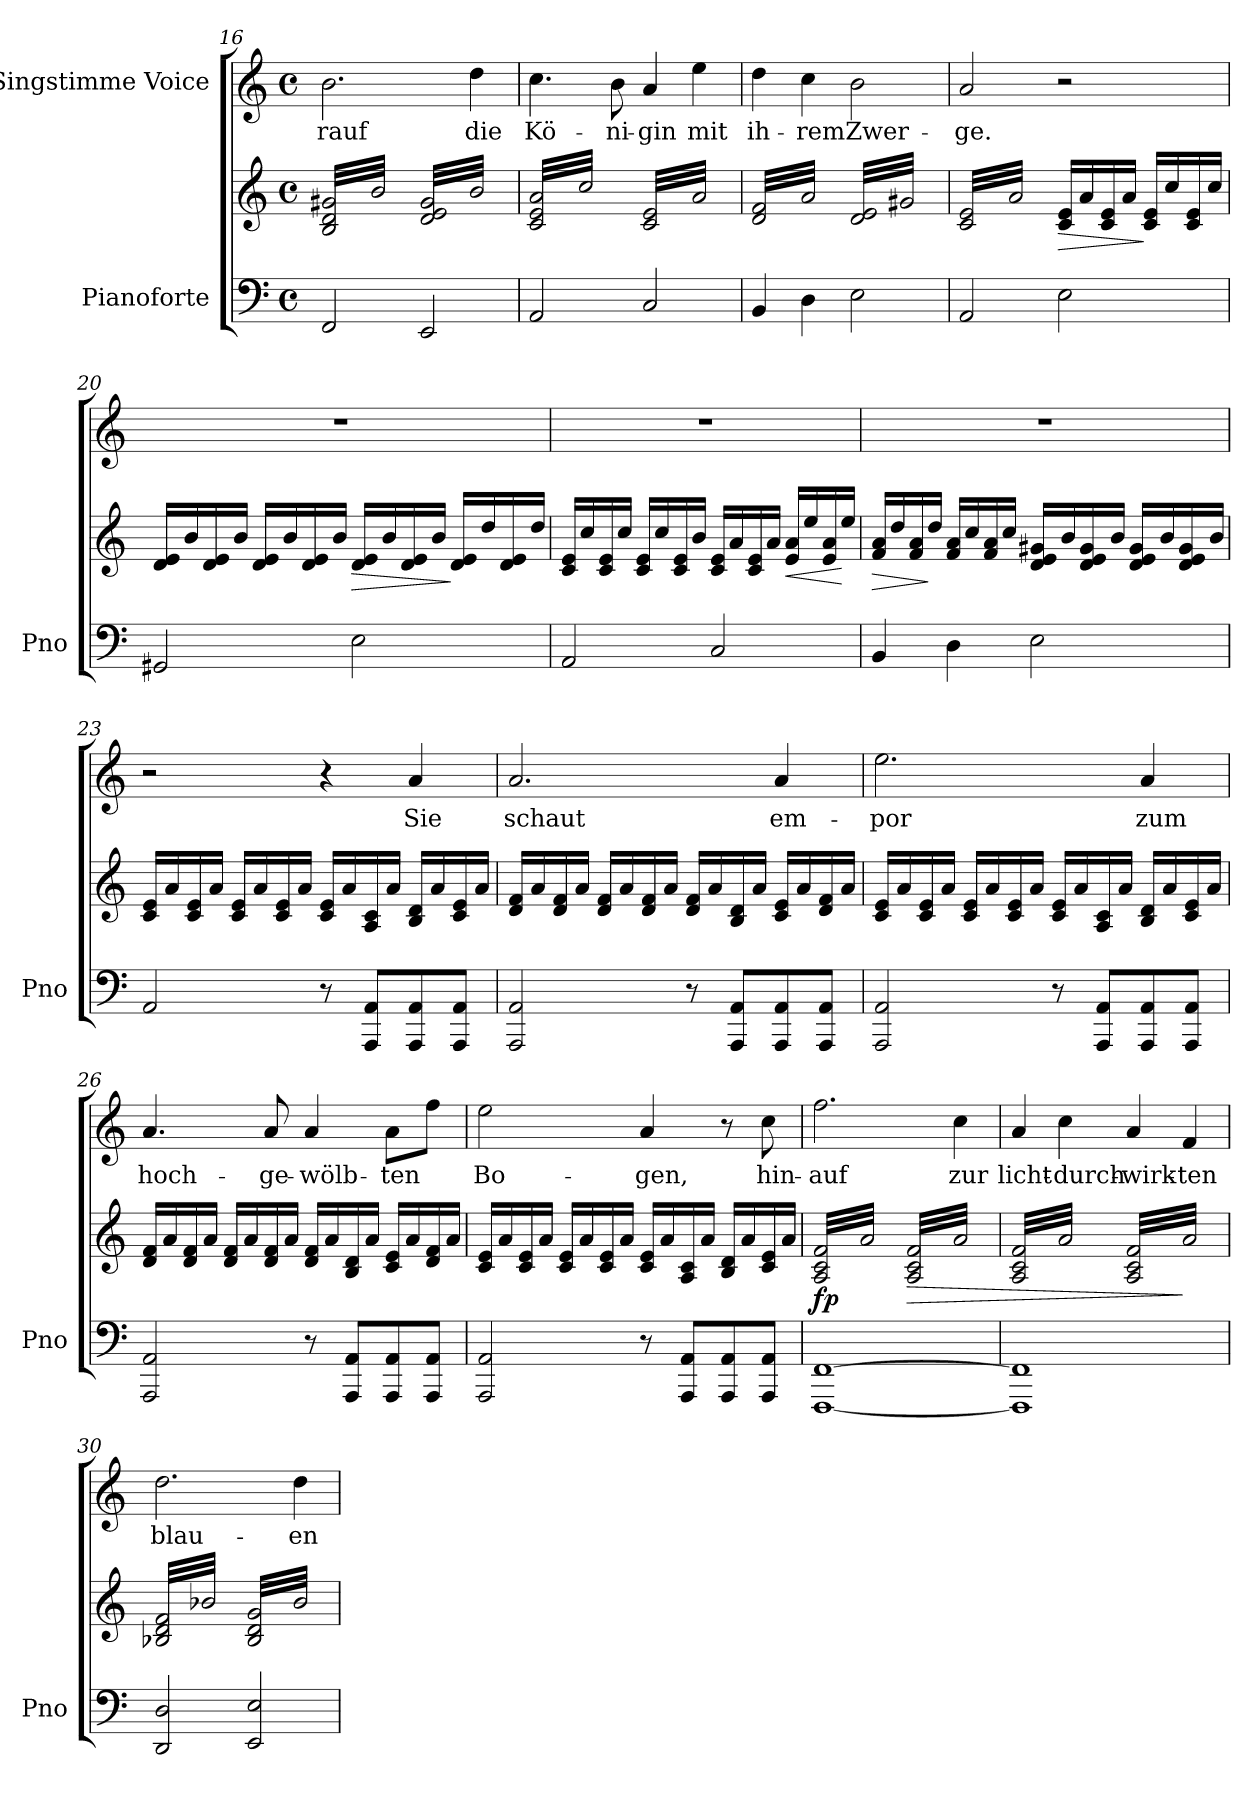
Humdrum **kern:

**kern	**kern	**dynam	**kern	**text
*part2	*part2	*part2	*part1	*part1
*staff3	*staff2	*staff2/3	*staff1	*staff1
*I"Pianoforte	*	*	*I"Singstimme Voice	*
*I'Pno	*	*	*	*
*clefF4	*clefG2	*	*clefG2	*
*k[]	*k[]	*	*k[]	*
*M4/4	*M4/4	*	*M4/4	*
*met(c)	*met(c)	*	*met(c)	*
=16	=16	=16	=16	=16
!	!	!	!	!LO:LY:b
*	*tremolo	*	*	*
2FF/	32B/ 32d/ 32g#X/LLL	.	2.b\	-rauf
.	32b/	.	.	.
.	32B/ 32d/ 32g#X/	.	.	.
.	32b/	.	.	.
.	32B/ 32d/ 32g#X/	.	.	.
.	32b/	.	.	.
.	32B/ 32d/ 32g#X/	.	.	.
.	32b/	.	.	.
.	32B/ 32d/ 32g#X/	.	.	.
.	32b/	.	.	.
.	32B/ 32d/ 32g#X/	.	.	.
.	32b/	.	.	.
.	32B/ 32d/ 32g#X/	.	.	.
.	32b/	.	.	.
.	32B/ 32d/ 32g#X/	.	.	.
.	32b/JJJ	.	.	.
2EE/	32d/ 32e/ 32g#/LLL	.	.	.
.	32b/	.	.	.
.	32d/ 32e/ 32g#/	.	.	.
.	32b/	.	.	.
.	32d/ 32e/ 32g#/	.	.	.
.	32b/	.	.	.
.	32d/ 32e/ 32g#/	.	.	.
.	32b/	.	.	.
!	!	!	!	!LO:LY:b
.	32d/ 32e/ 32g#/	.	4dd\	die
.	32b/	.	.	.
.	32d/ 32e/ 32g#/	.	.	.
.	32b/	.	.	.
.	32d/ 32e/ 32g#/	.	.	.
.	32b/	.	.	.
.	32d/ 32e/ 32g#/	.	.	.
.	32b/JJJ	.	.	.
=17	=17	=17	=17	=17
!	!	!	!	!LO:LY:b
2AA/	32c/ 32e/ 32a/LLL	.	4.cc\	Kö-
.	32cc/	.	.	.
.	32c/ 32e/ 32a/	.	.	.
.	32cc/	.	.	.
.	32c/ 32e/ 32a/	.	.	.
.	32cc/	.	.	.
.	32c/ 32e/ 32a/	.	.	.
.	32cc/	.	.	.
.	32c/ 32e/ 32a/	.	.	.
.	32cc/	.	.	.
.	32c/ 32e/ 32a/	.	.	.
.	32cc/	.	.	.
!	!	!	!	!LO:LY:b
.	32c/ 32e/ 32a/	.	8b\	-ni-
.	32cc/	.	.	.
.	32c/ 32e/ 32a/	.	.	.
.	32cc/JJJ	.	.	.
!	!	!	!	!LO:LY:b
2C/	32c/ 32e/LLL	.	4a/	-gin
.	32a/	.	.	.
.	32c/ 32e/	.	.	.
.	32a/	.	.	.
.	32c/ 32e/	.	.	.
.	32a/	.	.	.
.	32c/ 32e/	.	.	.
.	32a/	.	.	.
!	!	!	!	!LO:LY:b
.	32c/ 32e/	.	4ee\	mit
.	32a/	.	.	.
.	32c/ 32e/	.	.	.
.	32a/	.	.	.
.	32c/ 32e/	.	.	.
.	32a/	.	.	.
.	32c/ 32e/	.	.	.
.	32a/JJJ	.	.	.
!!LO:LB:g=z
=18	=18	=18	=18	=18
!	!	!	!	!LO:LY:b
4BB/	32d/ 32f/LLL	.	4dd\	ih-
.	32a/	.	.	.
.	32d/ 32f/	.	.	.
.	32a/	.	.	.
.	32d/ 32f/	.	.	.
.	32a/	.	.	.
.	32d/ 32f/	.	.	.
.	32a/	.	.	.
!	!	!	!	!LO:LY:b
4D\	32d/ 32f/	.	4cc\	-rem
.	32a/	.	.	.
.	32d/ 32f/	.	.	.
.	32a/	.	.	.
.	32d/ 32f/	.	.	.
.	32a/	.	.	.
.	32d/ 32f/	.	.	.
.	32a/JJJ	.	.	.
!	!	!	!	!LO:LY:b
2E\	32d/ 32e/LLL	.	2b\	Zwer-
.	32g#X/	.	.	.
.	32d/ 32e/	.	.	.
.	32g#X/	.	.	.
.	32d/ 32e/	.	.	.
.	32g#X/	.	.	.
.	32d/ 32e/	.	.	.
.	32g#X/	.	.	.
.	32d/ 32e/	.	.	.
.	32g#X/	.	.	.
.	32d/ 32e/	.	.	.
.	32g#X/	.	.	.
.	32d/ 32e/	.	.	.
.	32g#X/	.	.	.
.	32d/ 32e/	.	.	.
.	32g#X/JJJ	.	.	.
=19	=19	=19	=19	=19
!	!	!	!	!LO:LY:b
2AA/	32c/ 32e/LLL	.	2a/	-ge.
.	32a/	.	.	.
.	32c/ 32e/	.	.	.
.	32a/	.	.	.
.	32c/ 32e/	.	.	.
.	32a/	.	.	.
.	32c/ 32e/	.	.	.
.	32a/	.	.	.
.	32c/ 32e/	.	.	.
.	32a/	.	.	.
.	32c/ 32e/	.	.	.
.	32a/	.	.	.
.	32c/ 32e/	.	.	.
.	32a/	.	.	.
.	32c/ 32e/	.	.	.
.	32a/JJJ	.	.	.
*	*Xtremolo	*	*	*
!	!	!LO:HP:b	!	!
2E\	16c/ 16e/LL	>	2r	.
.	.	.	.	.
.	16a/	.	.	.
.	.	.	.	.
.	16c/ 16e/	.	.	.
.	.	.	.	.
.	16a/JJ	.	.	.
.	.	.	.	.
.	16c/ 16e/LL	]	.	.
.	16cc/	.	.	.
.	16c/ 16e/	.	.	.
.	16cc/JJ	.	.	.
=20	=20	=20	=20	=20
2GG#X/	16d/ 16e/LL	.	1r	.
.	16b/	.	.	.
.	16d/ 16e/	.	.	.
.	16b/JJ	.	.	.
.	16d/ 16e/LL	.	.	.
.	16b/	.	.	.
.	16d/ 16e/	.	.	.
.	16b/JJ	.	.	.
!	!	!LO:HP:b	!	!
2E\	16d/ 16e/LL	>	.	.
.	16b/	.	.	.
.	16d/ 16e/	.	.	.
.	16b/JJ	.	.	.
.	16d/ 16e/LL	]	.	.
.	16dd/	.	.	.
.	16d/ 16e/	.	.	.
.	16dd/JJ	.	.	.
!!LO:LB:g=z
=21	=21	=21	=21	=21
2AA/	16c/ 16e/LL	.	1r	.
.	16cc/	.	.	.
.	16c/ 16e/	.	.	.
.	16cc/JJ	.	.	.
.	16c/ 16e/LL	.	.	.
.	16cc/	.	.	.
.	16c/ 16e/	.	.	.
.	16b/JJ	.	.	.
2C/	16c/ 16e/LL	.	.	.
.	16a/	.	.	.
.	16c/ 16e/	.	.	.
.	16a/JJ	.	.	.
!	!	!LO:HP:b	!	!
.	16e/ 16a/LL	<	.	.
.	16ee/	.	.	.
.	16e/ 16a/	.	.	.
.	16ee/JJ	[	.	.
!!LO:LB:g=z
=22	=22	=22	=22	=22
!	!	!LO:HP:b	!	!
4BB/	16f/ 16a/LL	>	1r	.
.	16dd/	.	.	.
.	16f/ 16a/	.	.	.
.	16dd/JJ	]	.	.
4D\	16f/ 16a/LL	.	.	.
.	16cc/	.	.	.
.	16f/ 16a/	.	.	.
.	16cc/JJ	.	.	.
2E\	16d/ 16e/ 16g#X/LL	.	.	.
.	16b/	.	.	.
.	16d/ 16e/ 16g#/	.	.	.
.	16b/JJ	.	.	.
.	16d/ 16e/ 16g#/LL	.	.	.
.	16b/	.	.	.
.	16d/ 16e/ 16g#/	.	.	.
.	16b/JJ	.	.	.
=23	=23	=23	=23	=23
2AA/	16c/ 16e/LL	.	2r	.
.	16a/	.	.	.
.	16c/ 16e/	.	.	.
.	16a/JJ	.	.	.
.	16c/ 16e/LL	.	.	.
.	16a/	.	.	.
.	16c/ 16e/	.	.	.
.	16a/JJ	.	.	.
8r	16c/ 16e/LL	.	4r	.
.	16a/	.	.	.
8AAA/ 8AA/L	16A/ 16c/	.	.	.
.	16a/JJ	.	.	.
!	!	!	!	!LO:LY:b
8AAA/ 8AA/	16B/ 16d/LL	.	4a/	Sie
.	16a/	.	.	.
8AAA/ 8AA/J	16c/ 16e/	.	.	.
.	16a/JJ	.	.	.
!!LO:LB:g=z
=24	=24	=24	=24	=24
!	!	!	!	!LO:LY:b
2AAA/ 2AA/	16d/ 16f/LL	.	2.a/	schaut
.	16a/	.	.	.
.	16d/ 16f/	.	.	.
.	16a/JJ	.	.	.
.	16d/ 16f/LL	.	.	.
.	16a/	.	.	.
.	16d/ 16f/	.	.	.
.	16a/JJ	.	.	.
8r	16d/ 16f/LL	.	.	.
.	16a/	.	.	.
8AAA/ 8AA/L	16B/ 16d/	.	.	.
.	16a/JJ	.	.	.
!	!	!	!	!LO:LY:b
8AAA/ 8AA/	16c/ 16e/LL	.	4a/	em-
.	16a/	.	.	.
8AAA/ 8AA/J	16d/ 16f/	.	.	.
.	16a/JJ	.	.	.
!!LO:PB:g=z
=25	=25	=25	=25	=25
!	!	!	!	!LO:LY:b
2AAA/ 2AA/	16c/ 16e/LL	.	2.ee\	-por
.	16a/	.	.	.
.	16c/ 16e/	.	.	.
.	16a/JJ	.	.	.
.	16c/ 16e/LL	.	.	.
.	16a/	.	.	.
.	16c/ 16e/	.	.	.
.	16a/JJ	.	.	.
8r	16c/ 16e/LL	.	.	.
.	16a/	.	.	.
8AAA/ 8AA/L	16A/ 16c/	.	.	.
.	16a/JJ	.	.	.
!	!	!	!	!LO:LY:b
8AAA/ 8AA/	16B/ 16d/LL	.	4a/	zum
.	16a/	.	.	.
8AAA/ 8AA/J	16c/ 16e/	.	.	.
.	16a/JJ	.	.	.
=26	=26	=26	=26	=26
!	!	!	!	!LO:LY:b
2AAA/ 2AA/	16d/ 16f/LL	.	4.a/	hoch-
.	16a/	.	.	.
.	16d/ 16f/	.	.	.
.	16a/JJ	.	.	.
.	16d/ 16f/LL	.	.	.
.	16a/	.	.	.
!	!	!	!	!LO:LY:b
.	16d/ 16f/	.	8a/	-ge-
.	16a/JJ	.	.	.
!	!	!	!	!LO:LY:b
8r	16d/ 16f/LL	.	4a/	-wölb-
.	16a/	.	.	.
8AAA/ 8AA/L	16B/ 16d/	.	.	.
.	16a/JJ	.	.	.
!	!	!	!	!LO:LY:b
8AAA/ 8AA/	16c/ 16e/LL	.	8a\L	-ten
.	16a/	.	.	.
8AAA/ 8AA/J	16d/ 16f/	.	8ff\J	.
.	16a/JJ	.	.	.
!!LO:LB:g=z
=27	=27	=27	=27	=27
!	!	!	!	!LO:LY:b
2AAA/ 2AA/	16c/ 16e/LL	.	2ee\	Bo-
.	16a/	.	.	.
.	16c/ 16e/	.	.	.
.	16a/JJ	.	.	.
.	16c/ 16e/LL	.	.	.
.	16a/	.	.	.
.	16c/ 16e/	.	.	.
.	16a/JJ	.	.	.
!	!	!	!	!LO:LY:b
8r	16c/ 16e/LL	.	4a/	-gen,
.	16a/	.	.	.
8AAA/ 8AA/L	16A/ 16c/	.	.	.
.	16a/JJ	.	.	.
8AAA/ 8AA/	16B/ 16d/LL	.	8r	.
.	16a/	.	.	.
!	!	!	!	!LO:LY:b
8AAA/ 8AA/J	16c/ 16e/	.	8cc\	hin-
.	16a/JJ	.	.	.
!!LO:LB:g=z
=28	=28	=28	=28	=28
!	!	!LO:DY:b	!	!LO:LY:b
*	*tremolo	*	*	*
[1FFF [1FF	32A/ 32c/ 32f/LLL	fp	2.ff\	-auf
.	32a/	.	.	.
.	32A/ 32c/ 32f/	.	.	.
.	32a/	.	.	.
.	32A/ 32c/ 32f/	.	.	.
.	32a/	.	.	.
.	32A/ 32c/ 32f/	.	.	.
.	32a/	.	.	.
.	32A/ 32c/ 32f/	.	.	.
.	32a/	.	.	.
.	32A/ 32c/ 32f/	.	.	.
.	32a/	.	.	.
.	32A/ 32c/ 32f/	.	.	.
.	32a/	.	.	.
.	32A/ 32c/ 32f/	.	.	.
.	32a/JJJ	.	.	.
!	!	!LO:HP:b	!	!
.	32A/ 32c/ 32f/LLL	>	.	.
.	32a/	.	.	.
.	32A/ 32c/ 32f/	.	.	.
.	32a/	.	.	.
.	32A/ 32c/ 32f/	.	.	.
.	32a/	.	.	.
.	32A/ 32c/ 32f/	.	.	.
.	32a/	.	.	.
!	!	!	!	!LO:LY:b
.	32A/ 32c/ 32f/	.	4cc\	zur
.	32a/	.	.	.
.	32A/ 32c/ 32f/	.	.	.
.	32a/	.	.	.
.	32A/ 32c/ 32f/	.	.	.
.	32a/	.	.	.
.	32A/ 32c/ 32f/	.	.	.
.	32a/JJJ	.	.	.
=29	=29	=29	=29	=29
!	!	!	!	!LO:LY:b
1FFF] 1FF]	32A/ 32c/ 32f/LLL	.	4a/	licht-
.	32a/	.	.	.
.	32A/ 32c/ 32f/	.	.	.
.	32a/	.	.	.
.	32A/ 32c/ 32f/	.	.	.
.	32a/	.	.	.
.	32A/ 32c/ 32f/	.	.	.
.	32a/	.	.	.
!	!	!	!	!LO:LY:b
.	32A/ 32c/ 32f/	.	4cc\	-durch-
.	32a/	.	.	.
.	32A/ 32c/ 32f/	.	.	.
.	32a/	.	.	.
.	32A/ 32c/ 32f/	.	.	.
.	32a/	.	.	.
.	32A/ 32c/ 32f/	.	.	.
.	32a/JJJ	.	.	.
!	!	!	!	!LO:LY:b
.	32A/ 32c/ 32f/LLL	.	4a/	-wirk-
.	32a/	.	.	.
.	32A/ 32c/ 32f/	.	.	.
.	32a/	.	.	.
.	32A/ 32c/ 32f/	.	.	.
.	32a/	.	.	.
.	32A/ 32c/ 32f/	.	.	.
.	32a/	.	.	.
!	!	!	!	!LO:LY:b
.	32A/ 32c/ 32f/	]	4f/	-ten
.	32a/	.	.	.
.	32A/ 32c/ 32f/	.	.	.
.	32a/	.	.	.
.	32A/ 32c/ 32f/	.	.	.
.	32a/	.	.	.
.	32A/ 32c/ 32f/	.	.	.
.	32a/JJJ	.	.	.
=30	=30	=30	=30	=30
!	!	!	!	!LO:LY:b
2DD/ 2D/	32B-X/ 32d/ 32f/LLL	.	2.dd\	blau-
.	32b-X/	.	.	.
.	32B-X/ 32d/ 32f/	.	.	.
.	32b-X/	.	.	.
.	32B-X/ 32d/ 32f/	.	.	.
.	32b-X/	.	.	.
.	32B-X/ 32d/ 32f/	.	.	.
.	32b-X/	.	.	.
.	32B-X/ 32d/ 32f/	.	.	.
.	32b-X/	.	.	.
.	32B-X/ 32d/ 32f/	.	.	.
.	32b-X/	.	.	.
.	32B-X/ 32d/ 32f/	.	.	.
.	32b-X/	.	.	.
.	32B-X/ 32d/ 32f/	.	.	.
.	32b-X/JJJ	.	.	.
2EE/ 2E/	32B-/ 32d/ 32g/LLL	.	.	.
.	32b-/	.	.	.
.	32B-/ 32d/ 32g/	.	.	.
.	32b-/	.	.	.
.	32B-/ 32d/ 32g/	.	.	.
.	32b-/	.	.	.
.	32B-/ 32d/ 32g/	.	.	.
.	32b-/	.	.	.
!	!	!	!	!LO:LY:b
.	32B-/ 32d/ 32g/	.	4dd\	-en
.	32b-/	.	.	.
.	32B-/ 32d/ 32g/	.	.	.
.	32b-/	.	.	.
.	32B-/ 32d/ 32g/	.	.	.
.	32b-/	.	.	.
.	32B-/ 32d/ 32g/	.	.	.
.	32b-/JJJ	.	.	.
*	*Xtremolo	*	*	*
.	.	.	.	.
.	.	.	.	.
.	.	.	.	.
.	.	.	.	.
.	.	.	.	.
.	.	.	.	.
.	.	.	.	.
.	.	.	.	.
=	=	=	=	=
*-	*-	*-	*-	*-
